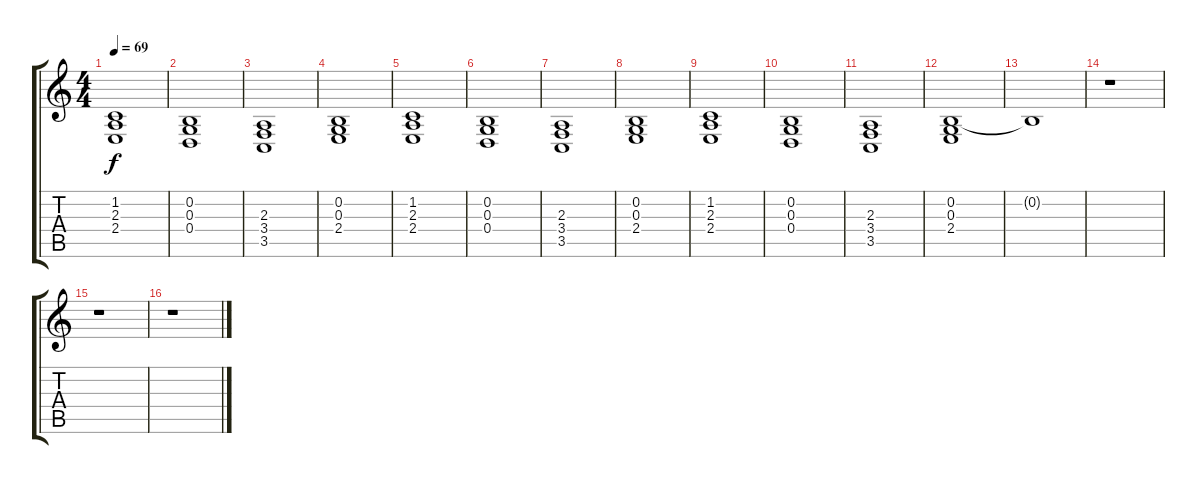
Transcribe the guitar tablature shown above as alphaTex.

\track "" {instrument pad7halo}
\staff {score tabs}
\tuning (E4 B3 G3 D3 A2 E2) {hide}
\ts (4 4)
\tempo 69
\clef g2
\ks c
(1.2 2.3 2.4).1{dy f} |
(0.2 0.3 0.4).1 |
(2.3 3.4 3.5).1 |
(0.2 0.3 2.4).1 |
(1.2 2.3 2.4).1 |
(0.2 0.3 0.4).1 |
(2.3 3.4 3.5).1 |
(0.2 0.3 2.4).1 |
(1.2 2.3 2.4).1 |
(0.2 0.3 0.4).1 |
(2.3 3.4 3.5).1 |
(0.2 0.3 2.4).1 |
0.2{t}.1 |
r.1 |
r.1 |
r.1
